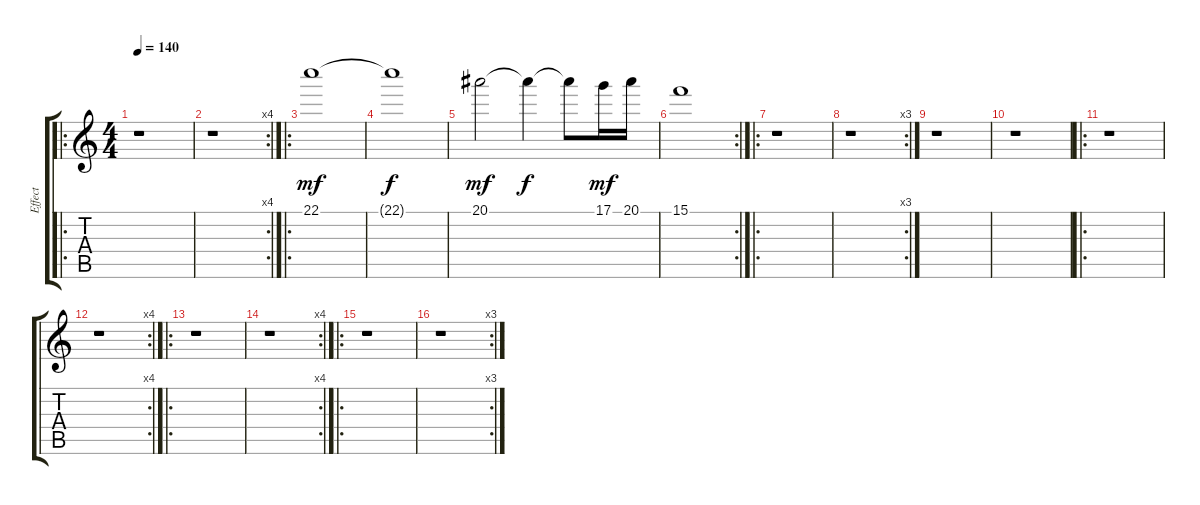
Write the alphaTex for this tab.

\track ("Effect" "Effect") {instrument overdrivenguitar}
\staff {score tabs}
\tuning (D4 A3 F3 C3 G2 C2) {hide}
\ro
\ts (4 4)
\tempo 140
\clef g2
\ks c
r.1{dy mf instrument overdrivenguitar} |
\rc 4
r.1 |
\ro
22.1.1 |
22.1{t}.1{dy f} |
20.1.2{dy mf} 20.1{t}.4{dy f} 20.1{t}.8 17.1.16{dy mf} 20.1.16 |
\rc 2
15.1.1 |
\ro
r.1 |
\rc 3
r.1 |
r.1 |
r.1 |
\ro
r.1 |
\rc 4
r.1 |
\ro
r.1 |
\rc 4
r.1 |
\ro
r.1 |
\rc 3
r.1
